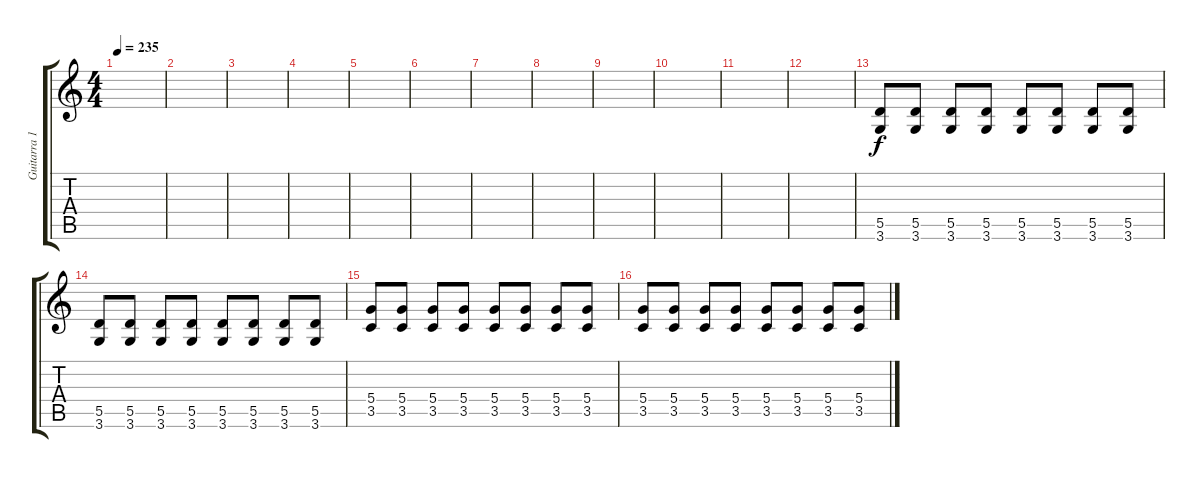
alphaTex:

\track ("Guitarra 1" "Guitarra 1") {instrument overdrivenguitar}
\staff {score tabs}
\tuning (E4 B3 G3 D3 A2 E2) {hide}
\ts (4 4)
\tempo 235
\clef g2
\ks c
|
|
|
|
|
|
|
|
|
|
|
|
(5.5 3.6).8 (5.5 3.6).8 (5.5 3.6).8 (5.5 3.6).8 (5.5 3.6).8 (5.5 3.6).8 (5.5 3.6).8 (5.5 3.6).8 |
(5.5 3.6).8 (5.5 3.6).8 (5.5 3.6).8 (5.5 3.6).8 (5.5 3.6).8 (5.5 3.6).8 (5.5 3.6).8 (5.5 3.6).8 |
(5.4 3.5).8 (5.4 3.5).8 (5.4 3.5).8 (5.4 3.5).8 (5.4 3.5).8 (5.4 3.5).8 (5.4 3.5).8 (5.4 3.5).8 |
(5.4 3.5).8 (5.4 3.5).8 (5.4 3.5).8 (5.4 3.5).8 (5.4 3.5).8 (5.4 3.5).8 (5.4 3.5).8 (5.4 3.5).8
